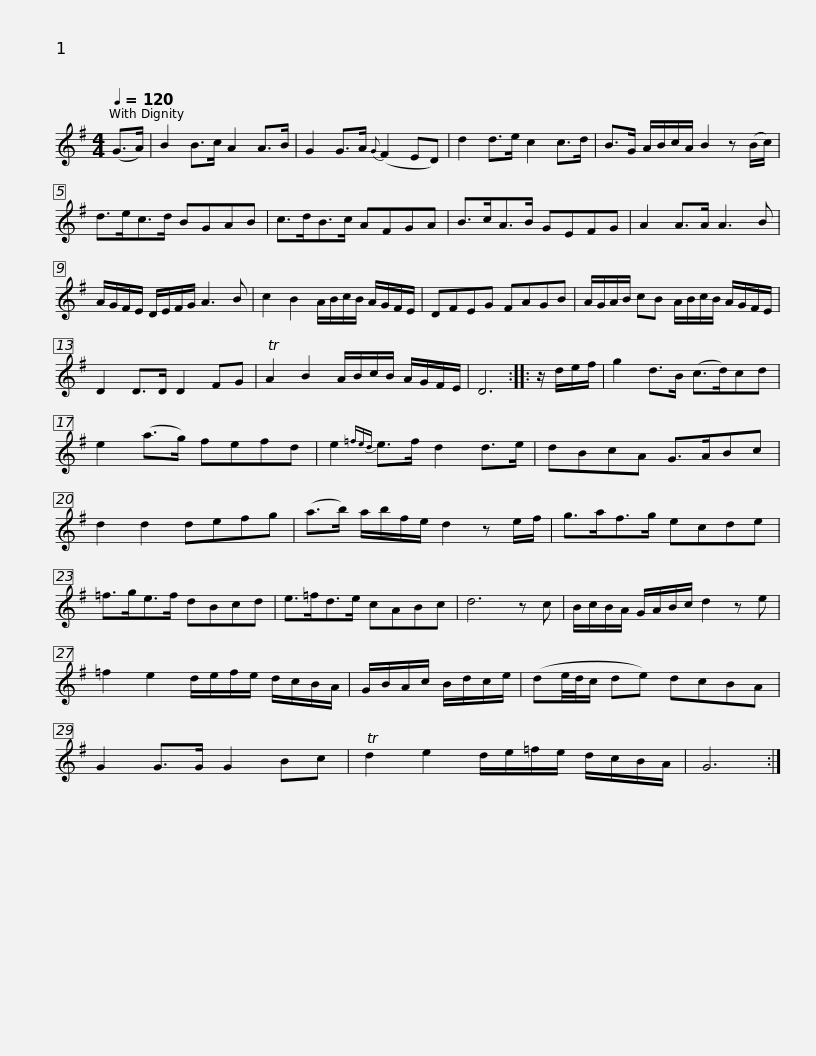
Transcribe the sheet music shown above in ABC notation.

X:1
L:1/8
Q:1/4=120
M:4/4
I:linebreak $
K:G
V:1 treble
V:1
 (G>A) | B2 B>c A2 A>B | G2 G>A{G} (F2 ED) | d2 d>e c2 c>d | B>G A/B/c/A/ B2 z (B/c/) | %5
 d>ec>d BGAB |$ c>dB>c AFGA | B>cA>B GEFG | A2 A>A A3 B | A/G/F/E/ D/E/F/G/ A3 B | %10
 c2 B2 A/B/c/B/ A/G/F/E/ |$ DFEG FAGB | A/G/A/B/ cB A/B/c/B/ A/G/F/E/ | D2 D>D D2 FG | TA2 B2 A/B/c/B/ A/G/F/E/ | %15
 D6 :: z/ d/e/f/ |$ g2 d>B (c>d)cd | e2 (a>g) fefd | e2{=fed} e>f d2 d>e | %20
 dBcA G>ABc | d2 d2 defg |$ (a>b) a/b/f/e/ d2 z e/f/ | g>af>g ecde | =f>ge>f dBcd | %25
 e>=fd>e cABc | d6 z c |$ B/c/B/A/ G/A/B/c/ d2 z e | =f2 e2 d/e/f/e/ d/c/B/A/ | G/B/A/c/ B/d/c/e/ | %30
 (de/4d/4c/ de) dcBA | G2 G>G G2 Bc |$ Td2 e2 d/e/=f/e/ d/c/B/A/ | G6 :| %34
